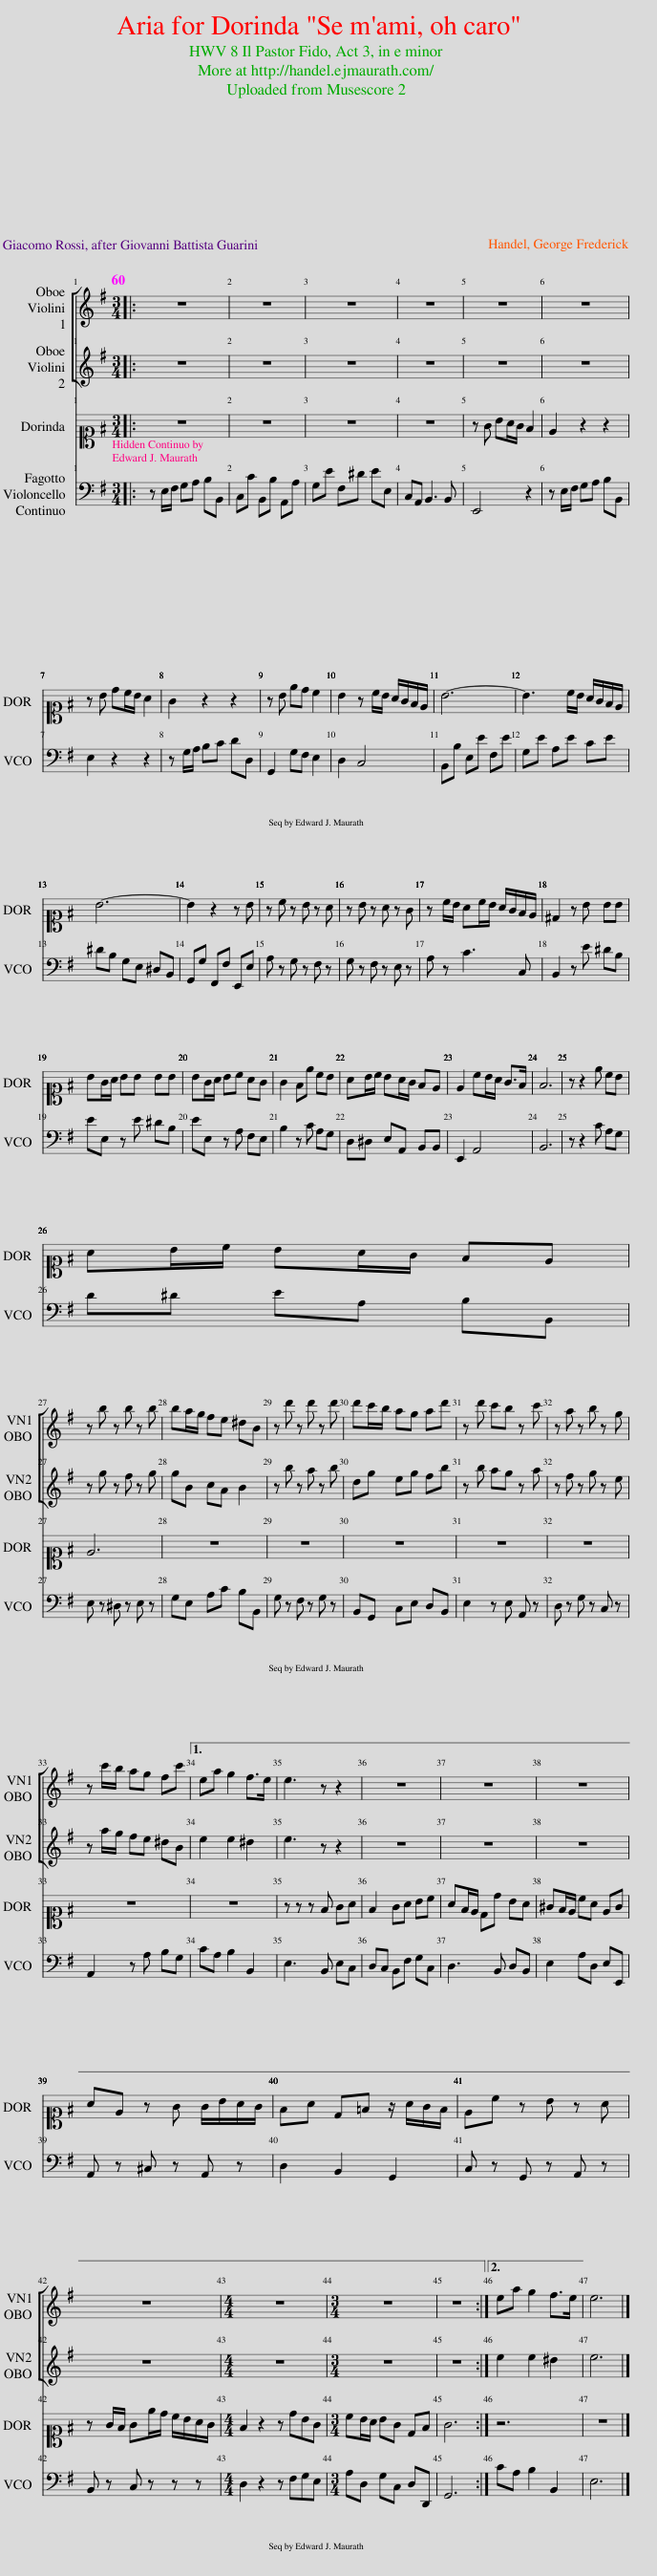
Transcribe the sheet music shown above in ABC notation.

X:1
%%score [ 1 2 ] 3 [ 4 5 ] 6 7 [ 8 9 ] { ( 10 11 ) | 12 }
L:1/8
Q:1/4=60
M:3/4
I:linebreak $
K:G
V:1 treble
V:2 treble
V:3 bass
V:4 treble
V:5 treble
V:6 alto1
V:7 bass
V:8 bass
V:9 bass-8
V:10 treble
V:11 treble
V:12 bass
V:1
|: z6 | z6 | z6 | z6 | z6 | %5
 z6 |$ z6 | z6 | z6 | z6 | %10
 z6 | z6 |$ z6 | z6 | z6 | %15
 z6 | z6 | z6 |$ z6 | z6 | %20
 z6 | z6 | z6 | z6 | z6 |$ %25
 z6 |$ z b z b z b | ba/g/ fe ^dB | z d' z d' z d' | d'c'/b/ ag ad' | %30
 z d' c'b z c' | z a z b z g |$ z c'/b/ ag fc' |1 ea g2 f>e | e3 z z2 | %35
 z6 | z6 | z6 |$ z6 | z6 | %40
 z6 |$ z6 |[M:4/4] z8 |[M:3/4] z6 | z6 :|2 %45
 ea g2 f>e || e6 |] %47
V:2
|: z6 | z6 | z6 | z6 | z6 | %5
 z6 |$ z6 | z6 | z6 | z6 | %10
 z6 | z6 |$ z6 | z6 | z6 | %15
 z6 | z6 | z6 |$ z6 | z6 | %20
 z6 | z6 | z6 | z6 | z6 |$ %25
 z6 |$ z g z f z g | gB cA B2 | z b z a z b | dg eg fb | %30
 z b ag z a | z f z g z e |$ z a/g/ fe ^dB |1 e2 e2 ^d2 | e3 z z2 | %35
 z6 | z6 | z6 |$ z6 | z6 | %40
 z6 |$ z6 |[M:4/4] z8 |[M:3/4] z6 | z6 :|2 %45
 e2 e2 ^d2 || e6 |] %47
V:3
|: z6 | z6 | z6 | z6 | z6 | %5
 z6 |$ z6 | z6 | z6 | z6 | %10
 z6 | z6 |$ z6 | z6 | z6 | %15
 z6 | z6 | z6 |$ z6 | z6 | %20
 z6 | z6 | z6 | z6 | z6 |$ %25
 z6 |$ E, z ^D, z E, z | G,E, A,C B,B,, | G, z F, z G, z | B,,G,, C,E, D,B,, | %30
 E,2 z E, A,, z | D, z G, z C, z |$ A,,2 z A, B,G, |1 CA, B,2 B,,2 | E,3 z z2 | %35
 z6 | z6 | z6 |$ z6 | z6 | %40
 z6 |$ z6 |[M:4/4] z8 |[M:3/4] z6 | z6 :|2 %45
 CA, B,2 B,,2 || E,6 |] %47
V:4
|: z6 | z6 | z6 | z6 | z6 | %5
 z6 |$ z6 | z6 | z6 | z6 | %10
 z6 | z6 |$ z6 | z6 | z6 | %15
 z6 | z6 | z6 |$ z6 | z6 | %20
 z6 | z6 | z6 | z6 | z6 |$ %25
 z6 |$ z b z b z b | ba/g/ fe ^dB | z d' z d' z d' | d'c'/b/ ag ad' | %30
 z d' c'b z c' | z a z b z g |$ z c'/b/ ag fc' |1 ea g2 f>e | e3 z z2 | %35
 z6 | z6 | z6 |$ z6 | z6 | %40
 z6 |$ z6 |[M:4/4] z8 |[M:3/4] z6 | z6 :|2 %45
 ea g2 f>e || e6 |] %47
V:5
|: z6 | z6 | z6 | z6 | z6 | %5
 z6 |$ z6 | z6 | z6 | z6 | %10
 z6 | z6 |$ z6 | z6 | z6 | %15
 z6 | z6 | z6 |$ z6 | z6 | %20
 z6 | z6 | z6 | z6 | z6 |$ %25
 z6 |$ z g z f z g | gB cA B2 | z b z a z b | dg eg fb | %30
 z b ag z a | z f z g z e |$ z a/g/ fe ^dB |1 e2 e2 ^d2 | e3 z z2 | %35
 z6 | z6 | z6 |$ z6 | z6 | %40
 z6 |$ z6 |[M:4/4] z8 |[M:3/4] z6 | z6 :|2 %45
 e2 e2 ^d2 || e6 |] %47
V:6
|: z6 | z6 | z6 | z6 | z G BA/G/ F2 | %5
 E2 z2 z2 |$ z B dc/B/ A2 | G2 z2 z2 | z B ed c2 | B2 z c/B/ A/G/F/E/ | %10
 B6- | B3 c/B/ A/G/F/E/ |$ B6- | B2 z2 z B | z c z B z A | %15
 z B z A z G | z c/B/ Ac/B/ A/G/F/E/ | ^D2 z B BB |$ BG/A/ BB BB | BG/A/ Bc AG | %20
 G2 Fe cB | AB/c/ BA/G/ FE | E2 cB/A/ G>F | F6 | z z2 e cB |$ %25
 AB/c/ BA/G/ FE |$ E6 | z6 | z6 | z6 | %30
 z6 | z6 |$ z6 |1 z6 | z z z F GA | %35
 F2 GA Bc | AF/E/ Dd BA | ^GF/E/ cA EG |$ AE z G G/B/A/G/ | FA D=F z/ A/G/F/ | %40
 Ec z B z A |$ z G/F/ Ge/d/ c/B/A/G/ |[M:4/4] F2 z2 z dBG |[M:3/4] cB/A/ BG DF | G6 :|2 %45
 z6 || z6 |] %47
V:7
|: z E,/F,/ G,A, B,B,, | C,C B,,B, A,,A, | G,E F,^D EE, | C,A,, B,,3 B,, | E,,4 z2 | %5
 z E,/F,/ G,A, B,B,, |$ E,2 z2 z2 | z G,/A,/ B,C DD, | G,,2 G,F, E,2 | D,2 C,4 | %10
 B,,B, E,E F,E | G,E A,E CE |$ ^DB, G,E, ^D,B,, | G,,G, F,,F, E,,E, | A, z G, z F, z | %15
 G, z F, z E, z | A, z C3 C, | B,,2 z E ^DB, |$ EE, z E ^DB, | EE, z A, F,E, | %20
 B,2 z C A,G, | D,^D, E,A,, B,,B,, | E,,2 A,,4 | B,,6 | z z2 C A,G, |$ %25
 D^D EA, B,B,, |$ E, z ^D, z E, z | G,E, A,C B,B,, | G, z F, z G, z | B,,G,, C,E, D,B,, | %30
 E,2 z E, A,, z | D, z G, z C, z |$ A,,2 z A, B,G, |1 CA, B,2 B,,2 | E,3 B,, E,C, | %35
 D,C, B,,F, G,C, | D,3 B,, D,B,, | E,2 A,D, E,E,, |$ A,, z ^C, z A,, z | D,2 B,,2 G,,2 | %40
 C, z G,, z A,, z |$ B,, z C, z z z |[M:4/4] D,2 z2 z F,G,E, |[M:3/4] A,D, G,C, D,D,, | G,,6 :|2 %45
 CA, B,2 B,,2 || E,6 |] %47
V:8
|: z6 | z6 | z6 | z6 | z6 | %5
 z6 |$ z6 | z6 | z6 | z6 | %10
 z6 | z6 |$ z6 | z6 | z6 | %15
 z6 | z6 | z6 |$ z6 | z6 | %20
 z6 | z6 | z6 | z6 | z6 |$ %25
 z6 |$ E, z ^D, z E, z | G,E, A,C B,B,, | G, z F, z G, z | B,,G,, C,E, D,B,, | %30
 E,2 z E, A,, z | D, z G, z C, z |$ A,,2 z A, B,G, |1 CA, B,2 B,,2 | E,3 z z2 | %35
 z6 | z6 | z6 |$ z6 | z6 | %40
 z6 |$ z6 |[M:4/4] z8 |[M:3/4] z6 | z6 :|2 %45
 CA, B,2 B,,2 || E,6 |] %47
V:9
|: z6 | z6 | z6 | z6 | z6 | %5
 z6 |$ z6 | z6 | z6 | z6 | %10
 z6 | z6 |$ z6 | z6 | z6 | %15
 z6 | z6 | z6 |$ z6 | z6 | %20
 z6 | z6 | z6 | z6 | z6 |$ %25
 z6 |$ E, z ^D, z E, z | G,E, A,C B,B,, | G, z F, z G, z | B,,G,, C,E, D,B,, | %30
 E,2 z E, A,, z | D, z G, z C, z |$ A,,2 z A, B,G, |1 CA, B,2 B,,2 | E,3 z z2 | %35
 z6 | z6 | z6 |$ z6 | z6 | %40
 z6 |$ z6 |[M:4/4] z8 |[M:3/4] z6 | z6 :|2 %45
 CA, B,2 B,,2 || E,6 |] %47
V:10
|: z6 | z6 | z6 | z6 | z G BA/G/ F2 | %5
 z6 |$ z B dc/B/ A2 | G2 z2 z2 | z B ed c2 | B2 z c/B/ A/G/F/E/ | %10
 z6 | z3 c/B/ A/G/F/E/ |$ z6 | z6 | z [Ac] z [GB] z [FA] | %15
 z [GB] z [FA] z [EG] | z c/B/ Ac/B/ A/G/F/E/ | z6 |$ z6 | z6 | %20
 z6 | AB/c/ BA/G/ FE | E2 cB/A/ G>F | F6 | z z2 e cB |$ %25
 z6 |$ z6 | ba/g/ fe ^dB | z [Bd] z [Ad] z [Bd] | dc/B/ AG Ad | %30
 z [Bd] [Ac][GB] z [Ac] | z [FA] z [GB] z [EG] |$ A,2 z A BG |1 E[EA] [EGB]2 [B,^DFB]>[B,FA^d] | z z z F GA | %35
 F2 GA Bc | AF/E/ Dd BA | ^GF/E/ cA EG |$ AE z G G/B/A/G/ | FA D=F z/ A/G/F/ | %40
 Ec z B z A |$ z G/F/ Ge/d/ c/B/A/G/ |[M:4/4] F2 z2 z dBG |[M:3/4] cB/A/ BG z2 | z6 :|2 %45
 E[EA] [EGB]2 [B,^DFB]>[B,FA^d] || [Ge]6 |] %47
V:11
|: [EGBe]E/F/ GA BB, | C[FAc] B,[EGB] A,[^DFA] | [EG][Ge] [_EF][F^d] [Ge]=E | CA, B,3 B, | [B,,G,E]G, B,A,/G,/ F,2 | %5
 z E/F/ GA BB, |$ EB, DC/B,/ A,2 | G,G/A/ Bc dD | G,B, [EG][DF] [CE]2 | [B,D]2 CC/B,/ A,/G,/F,/E,/ | %10
 B,[^DFB] E[GBe] F[GBe] | [EG][GBe] [EA]G E z |$ [FB^d]B GE ^DB, | G,G F,F E,[EB] | A z G z F z | %15
 G z F z E z | [EA] z E3 C | [B,^D]2 z e ^dB |$ [Be]E z [Be] [B^d]B | [Be]E z A FE | %20
 [GB]2 F[Ec] [CA][B,G] | D^D EA, B,B, | E,2 A,4 | B,6 | [A,CE]3 [Ec] [CA][B,G] |$ %25
 [Ad]^d [Be]A [EB]B, |$ E[GB] ^D[FB] E[GB] | GE Ac BB, | G z F z G z | [B,D][G,G] [CE]E [DF][B,B] | %30
 E2 z E A, z | D z G z C z |$ z [Ac]/[GB]/ [FA] z [^DF]B, |1 E2 E2 ^D2 | [B,Ge]3 F, G,A, | %35
 F,2 G,A, B,C | A,F/E/ DD B,A, | ^GF/E/ CA, E^G, |$ A,E, z G, G,/B,/A,/G,/ | F,A, D,=F, z/ A,/G,/F,/ | %40
 E,C z B, z A, |$ z G,/F,/ G,E/D/ C/B,/A,/G,/ |[M:4/4] [F,D]2 z2 z [DF][B,G][G,E] |[M:3/4] [CA][B,D]/A,/ B,C D[CF] | G6 :|2 %45
 x6 || x6 |] %47
V:12
|: z E,/F,/ G,A, B,B,, | C,C B,,B, A,,A, | G,E F,^D E[E,B,] | [C,E,A,][A,,C,E,] [B,,^D,F,]3 [B,,,F,,D,] | E,,4 z2 | %5
 [E,G,B,]E,/F,/ G,A, B,B,, |$ [E,G,B,]2 z2 z2 | z G,/A,/ B,C DD, | [G,,B,,D,]2 G,F, E,2 | D,2 C,4 | %10
 B,,B, E,E F,E | G,E A,E CE |$ ^DB, [G,B,]E, [^D,B,]B,, | G,,G, F,,F, E,,E, | [A,C] z [G,B,] z [F,A,] z | %15
 [G,B,] z [F,A,] z [E,G,] z | [A,C] z C3 C, | B,,2 z E ^DB, |$ EE, z E ^DB, | EE, z [A,C] [F,A,][E,G,] | %20
 B,2 z C A,G, | [D,A,]^D, [E,B,]A,, [B,,F,][B,,,E,] | E,,2 A,,4 | [B,,F,]6 | z3 C A,G, |$ %25
 D^D EA, B,B,, |$ [E,G,B,] z [^D,G,B,] z [E,G,B,] z | G,E, A,C B,B,, | G, z F, z G, z | B,,G,, C,E, D,B,, | %30
 E,2 z E, A,, z | D, z G, z C, z |$ A,,2 z A, B,G, |1 CA, B,2 B,,2 | E,3 [B,,_G,] [E,=G,][C,A,] | %35
 D,C, B,,F, G,C, | D,3 B,, D,B,, | E,2 A,D, E,E,, |$ A,, z ^C, z A,, z | D,2 B,,2 G,,2 | %40
 C, z G,, z A,, z |$ B,, z C, z z z |[M:4/4] D,2 z2 z F,G,E, |[M:3/4] A,D, G,[C,G,] D,[D,,F,] | [G,,D,B,]6 :|2 %45
 CA, B,2 B,,2 || [E,,E,B,]6 |] %47
